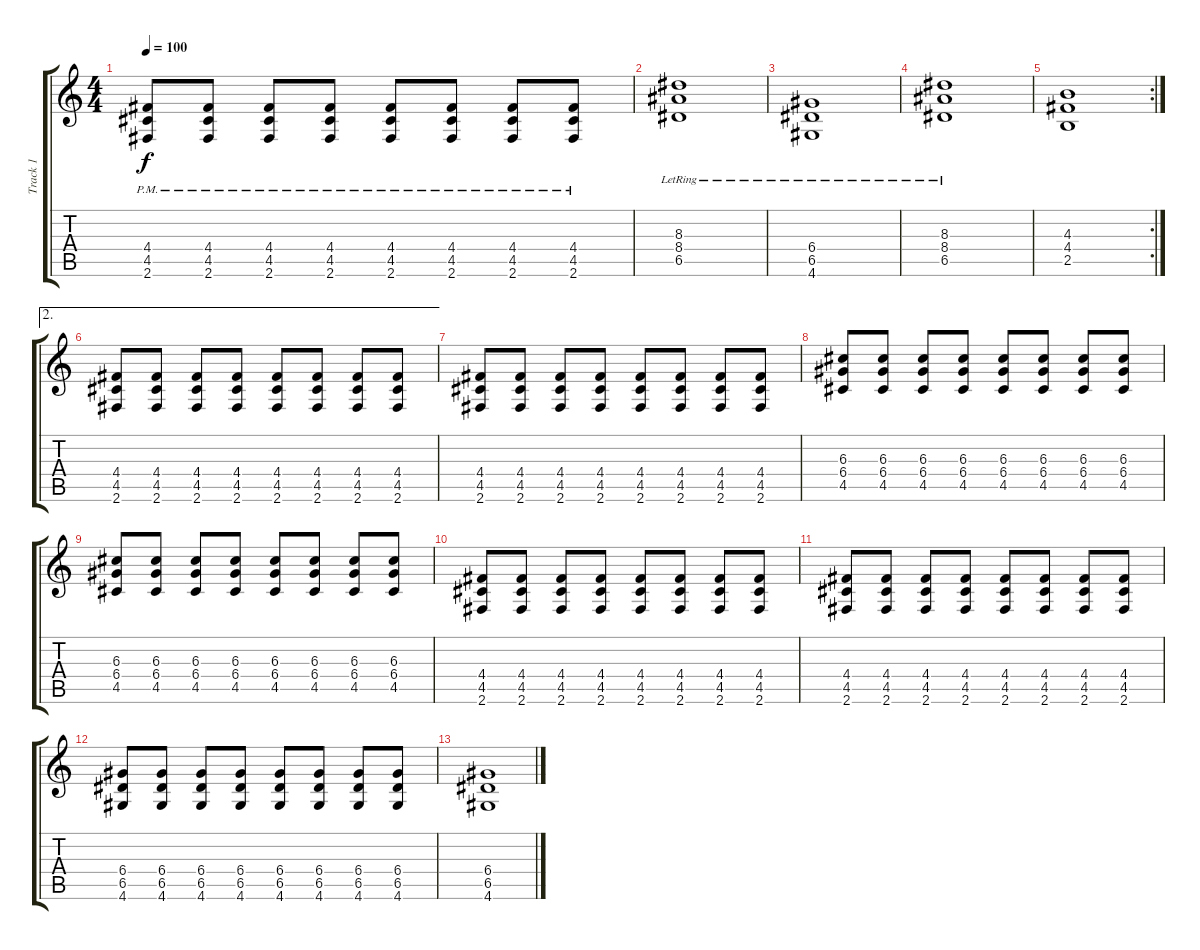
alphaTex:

\track ("Track 1" "Track 1") {instrument acousticguitarsteel}
\staff {score tabs}
\tuning (E4 B3 G3 D3 A2 E2) {hide}
\ts (4 4)
\tempo 100
\clef g2
\ks c
(4.4{pm} 4.5{pm} 2.6{pm}).8{dy f} (4.4{pm} 4.5{pm} 2.6{pm}).8 (4.4{pm} 4.5{pm} 2.6{pm}).8 (4.4{pm} 4.5{pm} 2.6{pm}).8 (4.4{pm} 4.5{pm} 2.6{pm}).8 (4.4{pm} 4.5{pm} 2.6{pm}).8 (4.4{pm} 4.5{pm} 2.6{pm}).8 (4.4{pm} 4.5{pm} 2.6{pm}).8 |
(8.3{lr} 8.4{lr} 6.5{lr}).1 |
(6.4{lr} 6.5{lr} 4.6{lr}).1 |
(8.3{lr} 8.4{lr} 6.5{lr}).1 |
\rc 2
(4.3 4.4 2.5).1 |
\ae 2
(4.4 4.5 2.6).8 (4.4 4.5 2.6).8 (4.4 4.5 2.6).8 (4.4 4.5 2.6).8 (4.4 4.5 2.6).8 (4.4 4.5 2.6).8 (4.4 4.5 2.6).8 (4.4 4.5 2.6).8 |
(4.4 4.5 2.6).8 (4.4 4.5 2.6).8 (4.4 4.5 2.6).8 (4.4 4.5 2.6).8 (4.4 4.5 2.6).8 (4.4 4.5 2.6).8 (4.4 4.5 2.6).8 (4.4 4.5 2.6).8 |
(6.3 6.4 4.5).8 (6.3 6.4 4.5).8 (6.3 6.4 4.5).8 (6.3 6.4 4.5).8 (6.3 6.4 4.5).8 (6.3 6.4 4.5).8 (6.3 6.4 4.5).8 (6.3 6.4 4.5).8 |
(6.3 6.4 4.5).8 (6.3 6.4 4.5).8 (6.3 6.4 4.5).8 (6.3 6.4 4.5).8 (6.3 6.4 4.5).8 (6.3 6.4 4.5).8 (6.3 6.4 4.5).8 (6.3 6.4 4.5).8 |
(4.4 4.5 2.6).8 (4.4 4.5 2.6).8 (4.4 4.5 2.6).8 (4.4 4.5 2.6).8 (4.4 4.5 2.6).8 (4.4 4.5 2.6).8 (4.4 4.5 2.6).8 (4.4 4.5 2.6).8 |
(4.4 4.5 2.6).8 (4.4 4.5 2.6).8 (4.4 4.5 2.6).8 (4.4 4.5 2.6).8 (4.4 4.5 2.6).8 (4.4 4.5 2.6).8 (4.4 4.5 2.6).8 (4.4 4.5 2.6).8 |
(6.4 6.5 4.6).8 (6.4 6.5 4.6).8 (6.4 6.5 4.6).8 (6.4 6.5 4.6).8 (6.4 6.5 4.6).8 (6.4 6.5 4.6).8 (6.4 6.5 4.6).8 (6.4 6.5 4.6).8 |
(6.4 6.5 4.6).1
